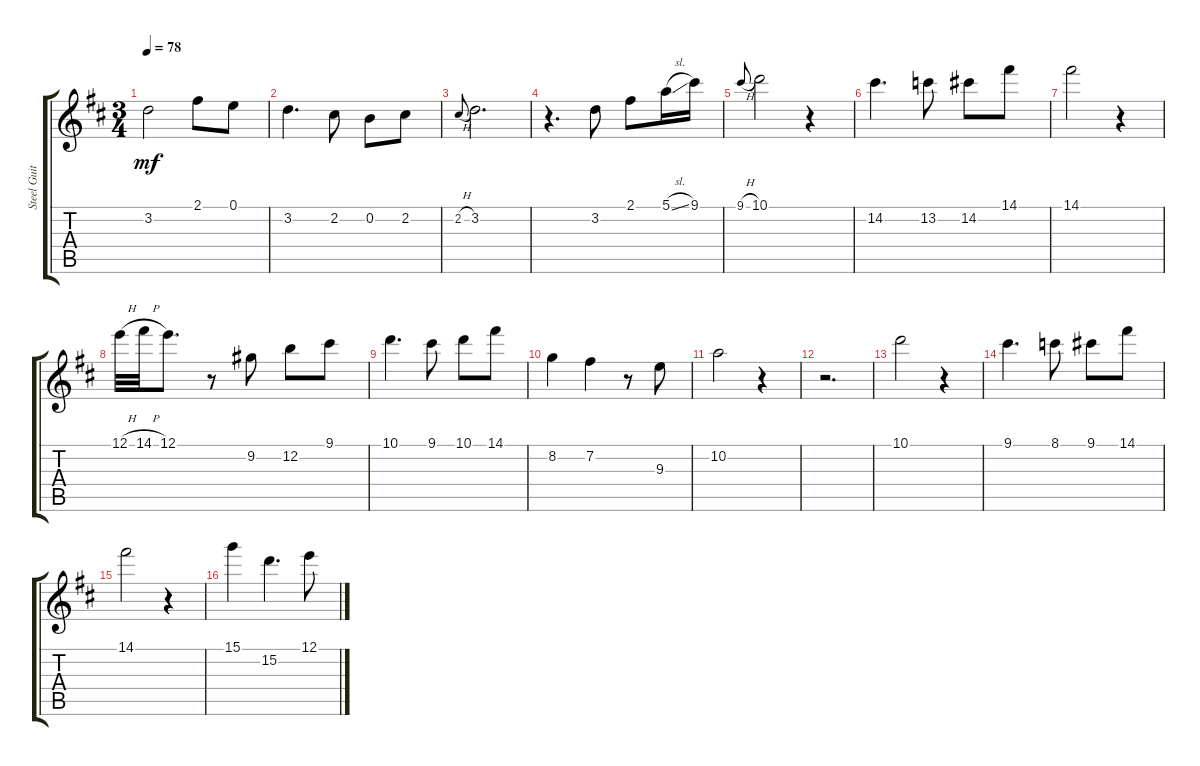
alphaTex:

\track ("Steel Guitar" "Steel Guit") {instrument acousticguitarsteel}
\staff {score tabs}
\tuning (E4 B3 G3 D3 A2 E2) {hide}
\ts (3 4)
\tempo 78
\clef g2
\ks d
3.2.2{dy mf} 2.1.8 0.1.8 |
3.2.4{d} 2.2.8 0.2.8 2.2.8 |
2.2{h}.8{gr onbeat} 3.2.2{d} |
r.4{d} 3.2.8 2.1.8 5.1{sl}.16 9.1.16 |
9.1{h}.8{gr onbeat} 10.1.2 r.4 |
14.2.4{d} 13.2.8 14.2.8 14.1.8 |
14.1.2 r.4 |
12.1{h}.32 14.1{h}.32 12.1.8{d} r.8 9.2.8 12.2.8 9.1.8 |
10.1.4{d} 9.1.8 10.1.8 14.1.8 |
8.2.4 7.2.4 r.8 9.3.8 |
10.2.2 r.4 |
r.2{d} |
10.1.2 r.4 |
9.1.4{d} 8.1.8 9.1.8 14.1.8 |
14.1.2 r.4 |
15.1.4 15.2.4{d} 12.1.8
